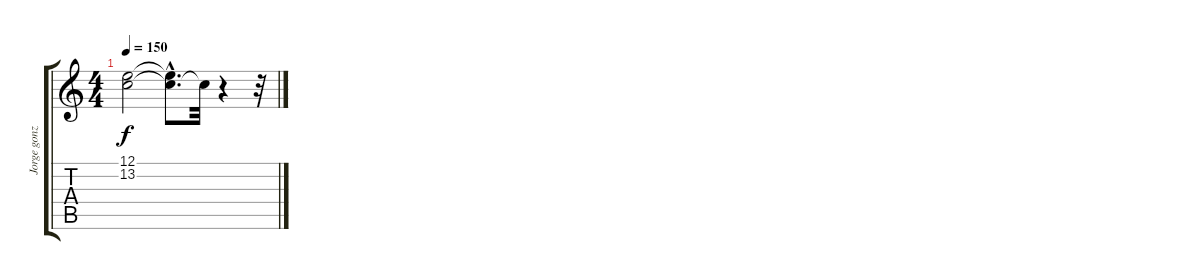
\track ("Jorge gonzalez - Voz" "Jorge gonz") {instrument fx4atmosphere}
\staff {score tabs}
\tuning (E4 B3 G3 D3 A2 E2) {hide}
\ts (4 4)
\tempo 150
\clef g2
\ks c
(12.1{t} 13.2{t}).2{dy f} (12.1{t} 13.2{hac t}).8{d} 13.2{t}.32 r.4 r.32
